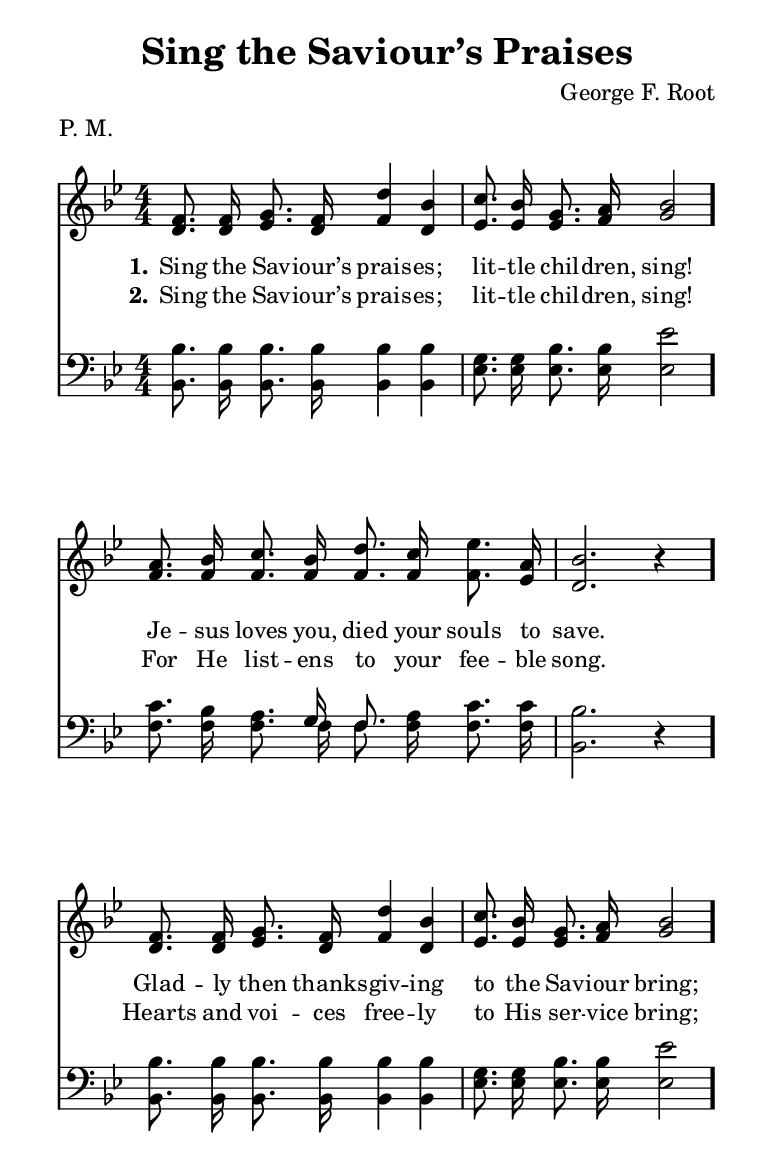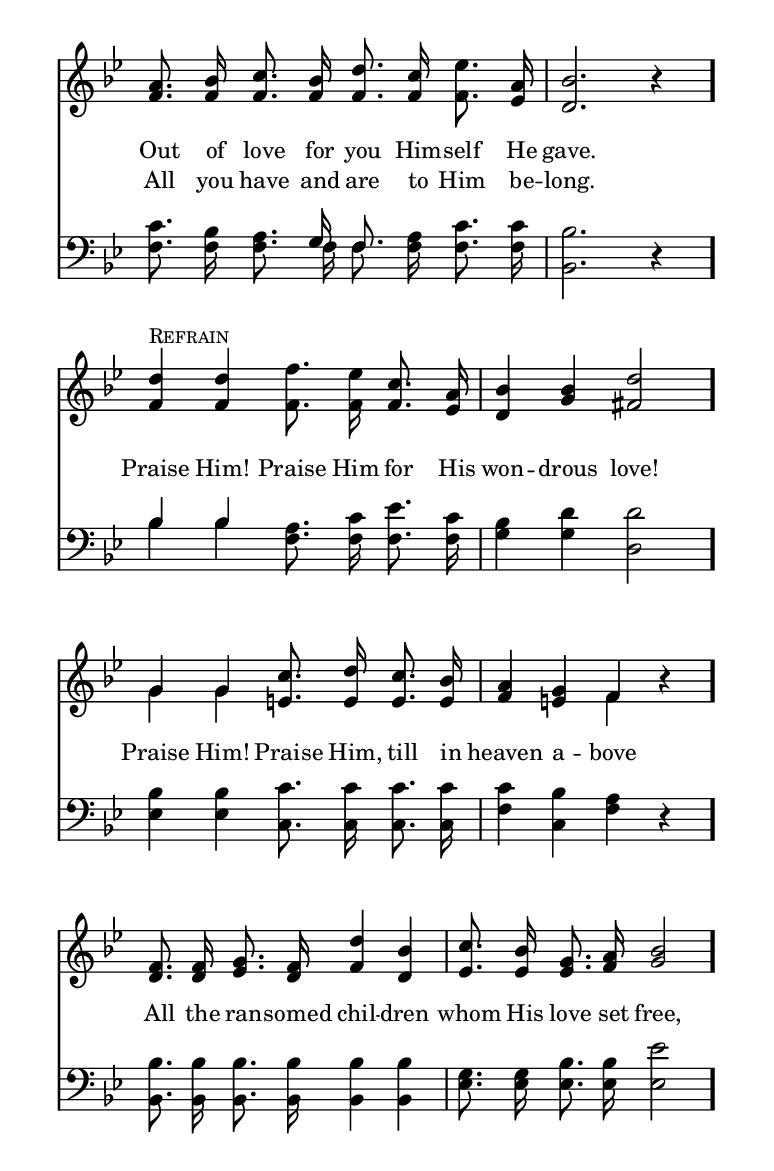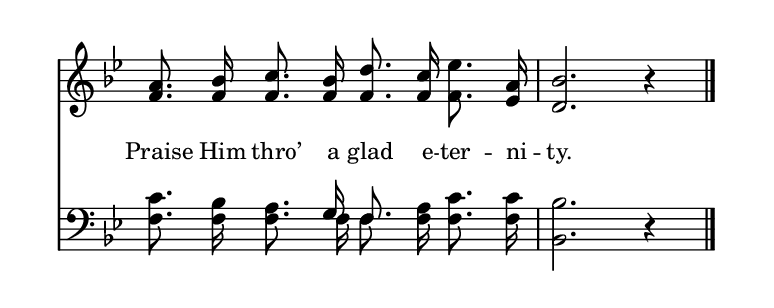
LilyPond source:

\include "common/global.ily"
\paper {
  \include "common/paper.ily"
  system-count = #(cond (is-eogsized 6) (#t #f))
}

\header{
  %children
  hymnnumber = "356"
  title = "Sing the Saviour’s Praises"
  tunename = "Ring the Bells of Heaven"
  meter = "P. M." % something like 11. 9. 11. 9. with Refrain (9. 9. 11. 9)
  poet = ""
  composer = "George F. Root"
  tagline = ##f
}

global = {
  \include "common/overrides.ily"
  \override Staff.TimeSignature.style = #'numbered
  \time 4/4
  \override Score.MetronomeMark.transparent = ##t % hide all fermata changes too
  \tempo 4=75
  \key bes \major
  \autoBeamOff
}

patternA = { c8. c16 c8. c16 c4 c | c8. c16 c8. c16 c2 }
patternB = { c8. c16 c8. c16 c8. c16 c8. c16 | c2. c4 }

patternC = { c4 c c8. c16 c8. c16 | c4 c c2 }

notesSoprano = {
\global
\relative c' {

  \changePitch \patternA { f f g f d' bes | c bes g a bes }
  \changePitch \patternB { a bes c bes | d c ees a, | bes r }
  \changePitch \patternA { f f g f d' bes | c bes g a bes }
  \changePitch \patternB { a bes c bes | d c ees a, | bes r } \eogbreak

  << s^\markup { \small \caps "Refrain" }
  { \changePitch \patternC { d d f ees c a | bes bes } d2 } >>
  \changePitch \patternC { g, g c d c bes | a g } f4 r4
  \changePitch \patternA { f f g f d' bes | c bes g a bes }
  \changePitch \patternB { a bes c bes | d c ees a, | bes r }

  \bar "|."

}
}

notesAlto = {
\global
\relative e' {

  \changePitch \patternA { d d ees d f d | ees ees ees f g }
  \changePitch \patternB { f f f f | f f f ees | d r }
  \changePitch \patternA { d d ees d f d | ees ees ees f g }
  \changePitch \patternB { f f f f | f f f ees | d r }

  \changePitch \patternC { f f f f f ees | d g } fis2
  \changePitch \patternC { g g e e e e | f e } f4 r4
  \changePitch \patternA { d d ees d f d | ees ees ees f g }
  \changePitch \patternB { f f f f | f f f ees | d r }

}
}

notesTenor = {
\global
\relative a {

  \changePitch \patternA { bes bes bes bes bes bes | g g bes bes ees }
  \changePitch \patternB { c bes a g | f a c c | bes r }
  \changePitch \patternA { bes bes bes bes bes bes | g g bes bes ees }
  \changePitch \patternB { c bes a g | f a c c | bes r }

  \changePitch \patternC { bes bes a c ees c | bes d } d2
  \changePitch \patternC { bes bes c c c c | c bes } a4 r4
  \changePitch \patternA { bes bes bes bes bes bes | g g bes bes ees }
  \changePitch \patternB { c bes a g | f a c c | bes }

}
}

notesBass = {
\global
\relative f, {

  \changePitch \patternA { bes bes bes bes bes bes | ees ees ees ees ees }
  \changePitch \patternB { f f f f f f f f | bes, r }
  \changePitch \patternA { bes bes bes bes bes bes | ees ees ees ees ees }
  \changePitch \patternB { f f f f f f f f | bes, r }

  \changePitch \patternC { bes' bes f f f f | g g } d2
  \changePitch \patternC { ees ees c c c c | f c } f4 r4
  \changePitch \patternA { bes, bes bes bes bes bes | ees ees ees ees ees }
  \changePitch \patternB { f f f f f f f f | bes, r }

}
}

Refrain = \lyricmode {

Praise Him! Praise Him for His won -- drous love! \bar "."
Praise Him! Praise Him, till in heaven a -- bove \bar "."
All the ran -- somed chil -- dren whom His love set free, \bar "."
Praise Him thro’ a glad e -- ter -- ni -- ty. \bar "."

}

wordsA = \lyricmode {
\set stanza = "1."

Sing the Sav -- iour’s prais -- es; lit -- tle chil -- dren, sing! \bar "."
Je -- sus loves you, died your souls to save. \bar "."
Glad -- ly then thanks -- giv -- ing to the Sav -- iour bring; \bar "."
Out of love for you Him -- self He gave. \bar "."

}

wordsB = \lyricmode {
\set stanza = "2."

Sing the Sav -- iour’s prais -- es; lit -- tle chil -- dren, sing!
For He list -- ens to your fee -- ble song.
Hearts and voi -- ces free -- ly to His ser -- vice bring;
All you have and are to Him be -- long.

\Refrain

}

\score {
  \context ChoirStaff <<
    \context Staff = upper <<
      \set Staff.autoBeaming = ##f
      \set ChoirStaff.systemStartDelimiter = #'SystemStartBar
      \set ChoirStaff.printPartCombineTexts = ##f
      \partcombine #'(2 . 9) \notesSoprano \notesAlto
      \context NullVoice = sopranos { \voiceOne << \notesSoprano >> }
      \context Lyrics = one   \lyricsto sopranos \wordsA
      \context Lyrics = two   \lyricsto sopranos \wordsB
    >>
    \context Staff = men <<
      \set Staff.autoBeaming = ##f
      \clef bass
      \set ChoirStaff.printPartCombineTexts = ##f
      \partcombine #'(2 . 9) \notesTenor \notesBass
    >>
  >>
  \layout {
    \include "common/layout.ily"
  }
  \midi{
    \include "common/midi.ily"
  }
}

\version "2.19.49"  % necessary for upgrading to future LilyPond versions.

% vi:set et ts=2 sw=2 ai nocindent syntax=lilypond:
